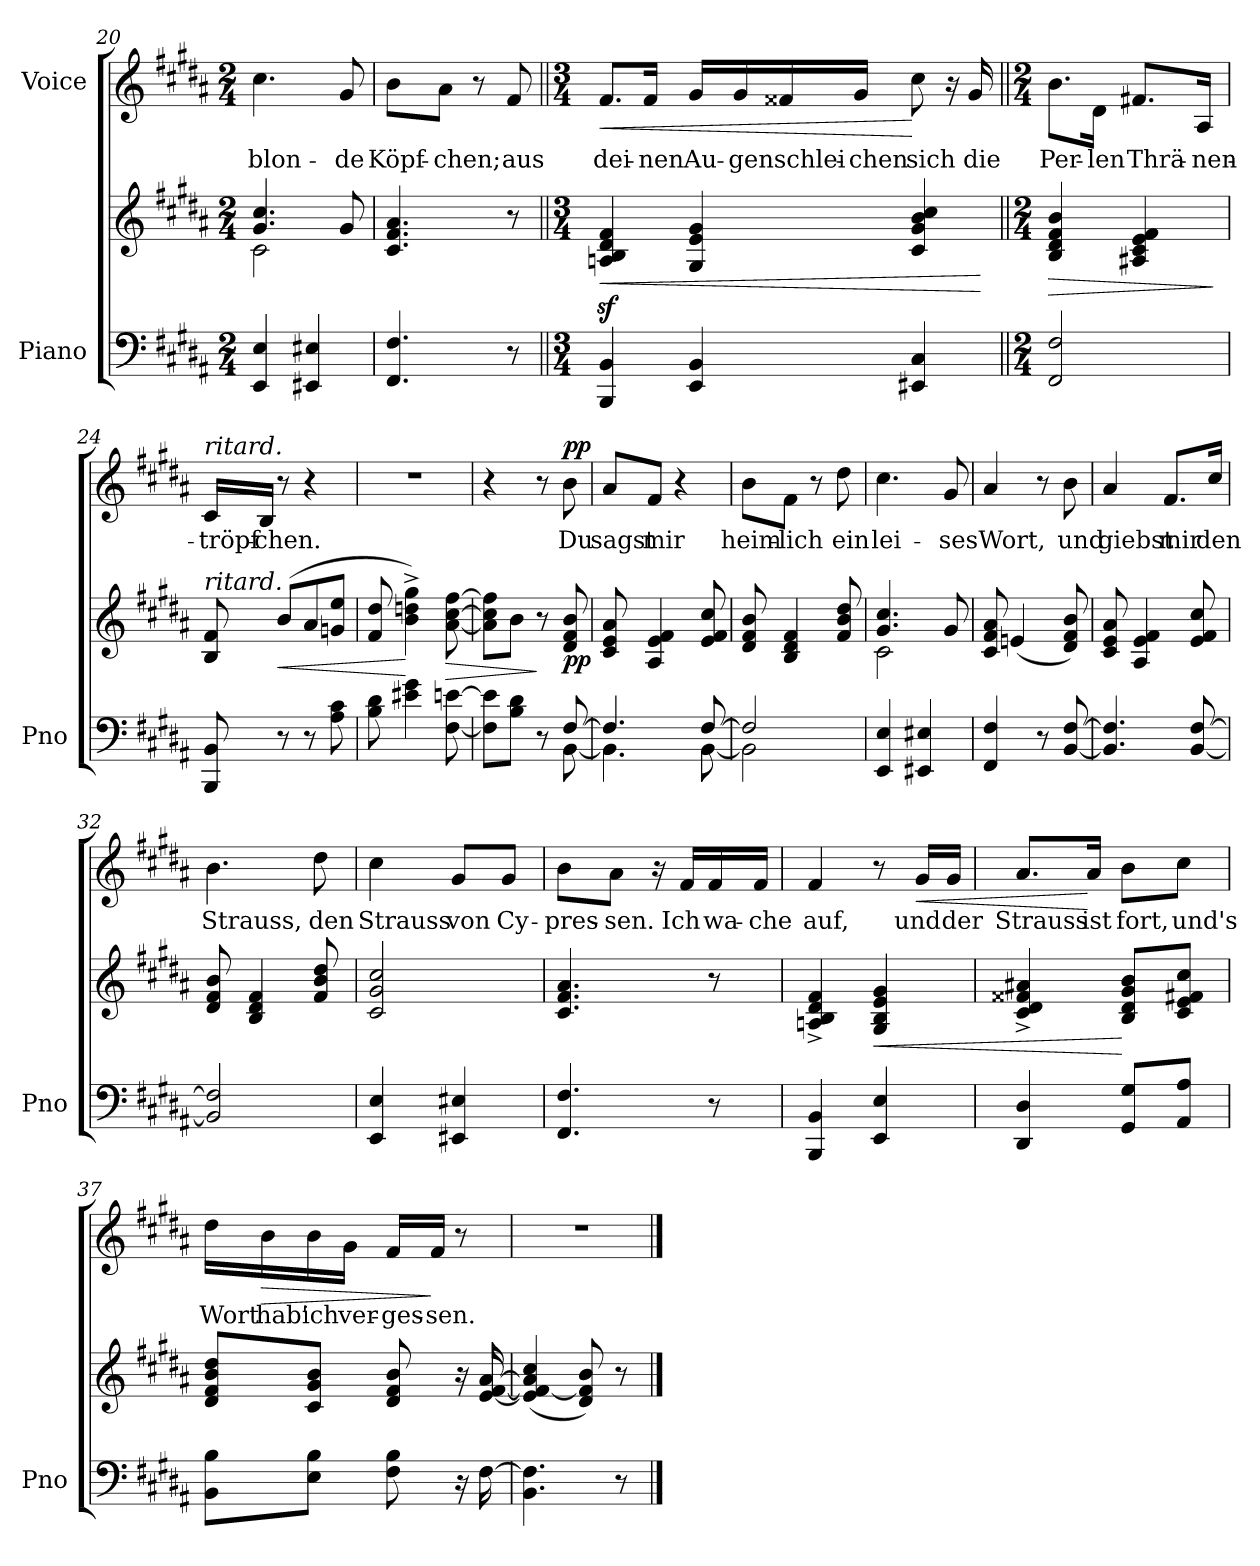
**kern	**kern	**dynam	**kern	**text	**dynam
*part2	*part2	*part2	*part1	*part1	*part1
*staff3	*staff2	*staff2/3	*staff1	*staff1	*staff1
*I"Piano	*	*	*I"Voice	*	*
*I'Pno	*	*	*	*	*
!!LO:PB:g=z
*clefF4	*clefG2	*	*clefG2	*	*
*k[f#c#g#d#a#]	*k[f#c#g#d#a#]	*	*k[f#c#g#d#a#]	*	*
*M2/4	*M2/4	*	*M2/4	*	*
=20	=20	=20	=20	=20	=20
*	*^	*	*	*	*
!	!	!	!	!	!LO:LY:b	!
4EE/ 4E/	4.g#/ 4.cc#/	2c#\	.	4.cc#\	blon-	.
4EE#X/ 4E#X/	.	.	.	.	.	.
!	!	!	!	!	!LO:LY:b	!
.	8g#/	.	.	8g#/	-de	.
*	*v	*v	*	*	*	*
=21	=21	=21	=21	=21	=21
!	!	!	!	!LO:LY:b	!
4.FF#/ 4.F#/	4.c#/ 4.f#/ 4.a#/	.	8b\L	Köpf-	.
!	!	!	!	!LO:LY:b	!
.	.	.	8a#\J	-chen;	.
.	.	.	8r	.	.
!	!	!	!	!LO:LY:b	!
8r	8r	.	8f#/	aus	.
=22||	=22||	=22||	=22||	=22||	=22||
*M3/4	*M3/4	*	*M3/4	*	*
!	!	!LO:HP:b	!	!LO:LY:b	!LO:HP:b
4BBB/ 4BB/	4An/z< 4B/z< 4d#/z< 4f#/z<	<	8.f#/L	dei-	<
!	!	!	!	!LO:LY:b	!
.	.	.	16f#/Jk	-nen	.
!	!	!	!	!LO:LY:b	!
4EE/ 4BB/	4G#/ 4e/ 4g#/	.	16g#/LL	Au-	.
!	!	!	!	!LO:LY:b	!
.	.	.	16g#/	-gen	.
!	!	!	!	!LO:LY:b	!
.	.	.	16f##X/	schlei-	.
!	!	!	!	!LO:LY:b	!
.	.	.	16g#/JJ	-chen	.
!	!	!	!	!LO:LY:b	!
4EE#X/ 4C#/	4c#/ 4g#/ 4b/ 4cc#/	.	8cc#\	sich	[
.	.	.	16r	.	.
!	!	!	!	!LO:LY:b	!
.	.	.	16g#/	die	.
.	.	[	.	.	.
=23||	=23||	=23||	=23||	=23||	=23||
*M2/4	*M2/4	*	*M2/4	*	*
!	!	!LO:HP:b	!	!LO:LY:b	!
2FF#/ 2F#/	4B/ 4d#/ 4f#/ 4b/	>	8.b\L	Per-	.
!	!	!	!	!LO:LY:b	!
.	.	.	16d#\Jk	-len	.
!	!	!	!	!LO:LY:b	!
.	4A#X/ 4c#/ 4e/ 4f#/	.	8.f#X/L	Thrä-	.
!	!	!	!	!LO:LY:b	!
.	.	.	16A#/Jk	-nen-	.
.	.	]	.	.	.
!!LO:LB:g=z
=24	=24	=24	=24	=24	=24
*	*	*	*MM57	*	*
!	!	!	!LO:TX:a:i:t=ritard.	!	!
!	!LO:TX:a:i:t=ritard.	!	!	!	!
!	!	!	!	!LO:LY:b	!
8BBB/ 8BB/	8B/ 8f#/	.	16c#/LL	-tröpf-	.
!	!	!	!	!LO:LY:b	!
.	.	.	16B/JJ	-chen.	.
!	!	!LO:HP:b	!	!	!
8r	(>8b/L	<	8r	.	.
*	*	*	*MM54	*	*
8r	8a#/	.	4r	.	.
8A#\ 8c#\	8gn/ 8ee/J	.	.	.	.
=25	=25	=25	=25	=25	=25
*	*	*	*MM51	*	*
8B\ 8d#\	8f#/ 8dd#/	.	2r	.	.
4e#X\ 4g#\	4b\^ 4ddn\^ 4gg#\^)	[	.	.	.
!	!	!LO:HP:b	!	!	!
[8F#\ [8en\	[8a#\ [8cc#\ [8ff#\	>	.	.	.
=26	=26	=26	=26	=26	=26
*^	*	*	*	*	*
8F#\] 8e\]L	4ryy	8a#\] 8cc#\] 8ff#\]L	.	4r	.	.
8B\ 8d#\J	.	8b\J	.	.	.	.
*	*	*	*	*MM60	*	*
8r	8ryy	8r	]	8r	.	.
!	!	!	!LO:DY:b	!	!LO:LY:b	!LO:DY:a
[8F#/	[8BB\	8d#/ 8f#/ 8b/	pp	8b\	Du	pp
=27	=27	=27	=27	=27	=27	=27
!	!	!	!	!	!LO:LY:b	!
4.F#/]	4.BB\]	8c#/ 8e/ 8a#/	.	8a#/L	sagst	.
!	!	!	!	!	!LO:LY:b	!
.	.	4A#/ 4e/ 4f#/	.	8f#/J	mir	.
.	.	.	.	4r	.	.
[8F#/	[8BB\	8e/ 8f#/ 8cc#/	.	.	.	.
=28	=28	=28	=28	=28	=28	=28
!	!	!	!	!	!LO:LY:b	!
2F#/]	2BB\]	8d#/ 8f#/ 8b/	.	8b\L	heim-	.
!	!	!	!	!	!LO:LY:b	!
.	.	4B/ 4d#/ 4f#/	.	8f#\J	-lich	.
.	.	.	.	8r	.	.
!	!	!	!	!	!LO:LY:b	!
.	.	8f#/ 8b/ 8dd#/	.	8dd#\	ein	.
*v	*v	*	*	*	*	*
=29	=29	=29	=29	=29	=29
*	*^	*	*	*	*
!	!	!	!	!	!LO:LY:b	!
4EE/ 4E/	4.g#/ 4.cc#/	2c#\	.	4.cc#\	lei-	.
4EE#X/ 4E#X/	.	.	.	.	.	.
!	!	!	!	!	!LO:LY:b	!
.	8g#/	.	.	8g#/	-ses	.
*	*v	*v	*	*	*	*
!!LO:LB:g=z
=30	=30	=30	=30	=30	=30
!	!	!	!	!LO:LY:b	!
4FF#/ 4F#/	8c#/ 8f#/ 8a#/	.	4a#/	Wort,	.
.	(<4en/	.	.	.	.
8r	.	.	8r	.	.
!	!	!	!	!LO:LY:b	!
[8BB/ [8F#/	8d#/ 8f#/ 8b/)	.	8b\	und	.
=31	=31	=31	=31	=31	=31
!	!	!	!	!LO:LY:b	!
4.BB/] 4.F#/]	8c#/ 8e/ 8a#/	.	4a#/	giebst	.
.	4A#/ 4e/ 4f#/	.	.	.	.
!	!	!	!	!LO:LY:b	!
.	.	.	8.f#/L	mir	.
[8BB/ [8F#/	8e/ 8f#/ 8cc#/	.	.	.	.
!	!	!	!	!LO:LY:b	!
.	.	.	16cc#/Jk	den	.
=32	=32	=32	=32	=32	=32
!	!	!	!	!LO:LY:b	!
2BB/] 2F#/]	8d#/ 8f#/ 8b/	.	4.b\	Strauss,	.
.	4B/ 4d#/ 4f#/	.	.	.	.
!	!	!	!	!LO:LY:b	!
.	8f#/ 8b/ 8dd#/	.	8dd#\	den	.
=33	=33	=33	=33	=33	=33
!	!	!	!	!LO:LY:b	!
4EE/ 4E/	2c#/ 2g#/ 2cc#/	.	4cc#\	Strauss	.
!	!	!	!	!LO:LY:b	!
4EE#X/ 4E#X/	.	.	8g#/L	von	.
!	!	!	!	!LO:LY:b	!
.	.	.	8g#/J	Cy-	.
=34	=34	=34	=34	=34	=34
!	!	!	!	!LO:LY:b	!
4.FF#/ 4.F#/	4.c#/ 4.f#/ 4.a#/	.	8b\L	-pres-	.
!	!	!	!	!LO:LY:b	!
.	.	.	8a#\J	-sen.	.
.	.	.	16r	.	.
!	!	!	!	!LO:LY:b	!
.	.	.	16f#/LL	Ich	.
!	!	!	!	!LO:LY:b	!
8r	8r	.	16f#/	wa-	.
!	!	!	!	!LO:LY:b	!
.	.	.	16f#/JJ	-che	.
!!LO:LB:g=z
=35	=35	=35	=35	=35	=35
!	!	!	!	!LO:LY:b	!
4BBB/ 4BB/	4An/^ 4B/^ 4d#/^ 4f#/^	.	4f#/	auf,	.
!	!	!LO:HP:b	!	!	!
4EE/ 4E/	4G#/ 4B/ 4e/ 4g#/	<	8r	.	.
!	!	!	!	!LO:LY:b	!LO:HP:b
.	.	.	16g#/LL	und	<
!	!	!	!	!LO:LY:b	!
.	.	.	16g#/JJ	der	.
=36	=36	=36	=36	=36	=36
*	*^	*	*	*	*
!	!	!	!	!	!LO:LY:b	!
4DD#/ 4D#/	4c#/^ 4d#/^ 4f##X/^ 4a#X/^	4.ryy	.	8.a#/L	Strauss	.
!	!	!	!	!	!LO:LY:b	!
.	.	.	.	16a#/Jk	ist	[
!	!	!	!	!	!LO:LY:b	!
8GG#/ 8G#/L	8B/ 8d#/ 8g#/ 8b/L	.	[	8b\L	fort,	.
!	!	!	!	!	!LO:LY:b	!
8AA#/ 8A#/J	8c#/ 8e/ 8f#X/ 8cc#/J	8fn/yy	.	8cc#\J	und's	.
=37	=37	=37	=37	=37	=37	=37
!	!	!	!	!	!LO:LY:b	!
*	*v	*v	*	*	*	*
8BB\ 8B\L	8d#/ 8f#/ 8b/ 8dd#/L	.	16dd#\LL	Wort	.
!	!	!	!	!LO:LY:b	!LO:HP:b
.	.	.	16b\	hab'	>
!	!	!	!	!LO:LY:b	!
8E\ 8B\J	8c#/ 8g#/ 8b/J	.	16b\	ich	.
!	!	!	!	!LO:LY:b	!
.	.	.	16g#\JJ	ver-	.
!	!	!	!	!LO:LY:b	!
8F#\ 8B\	8d#/ 8f#/ 8b/	.	16f#/LL	-ges-	.
!	!	!	!	!LO:LY:b	!
.	.	.	16f#/JJ	-sen.	]
16r	16r	.	8r	.	.
[16F#\	[16e/ [16f#/ [16a#/	.	.	.	.
=38	=38	=38	=38	=38	=38
4.BB\ 4.F#\]	(>4e/] 4f#/_ 4a#/] 4cc#/	.	2r	.	.
.	8d#/ 8f#/] 8b/)	.	.	.	.
8r	8r	.	.	.	.
==	==	==	==	==	==
*-	*-	*-	*-	*-	*-
